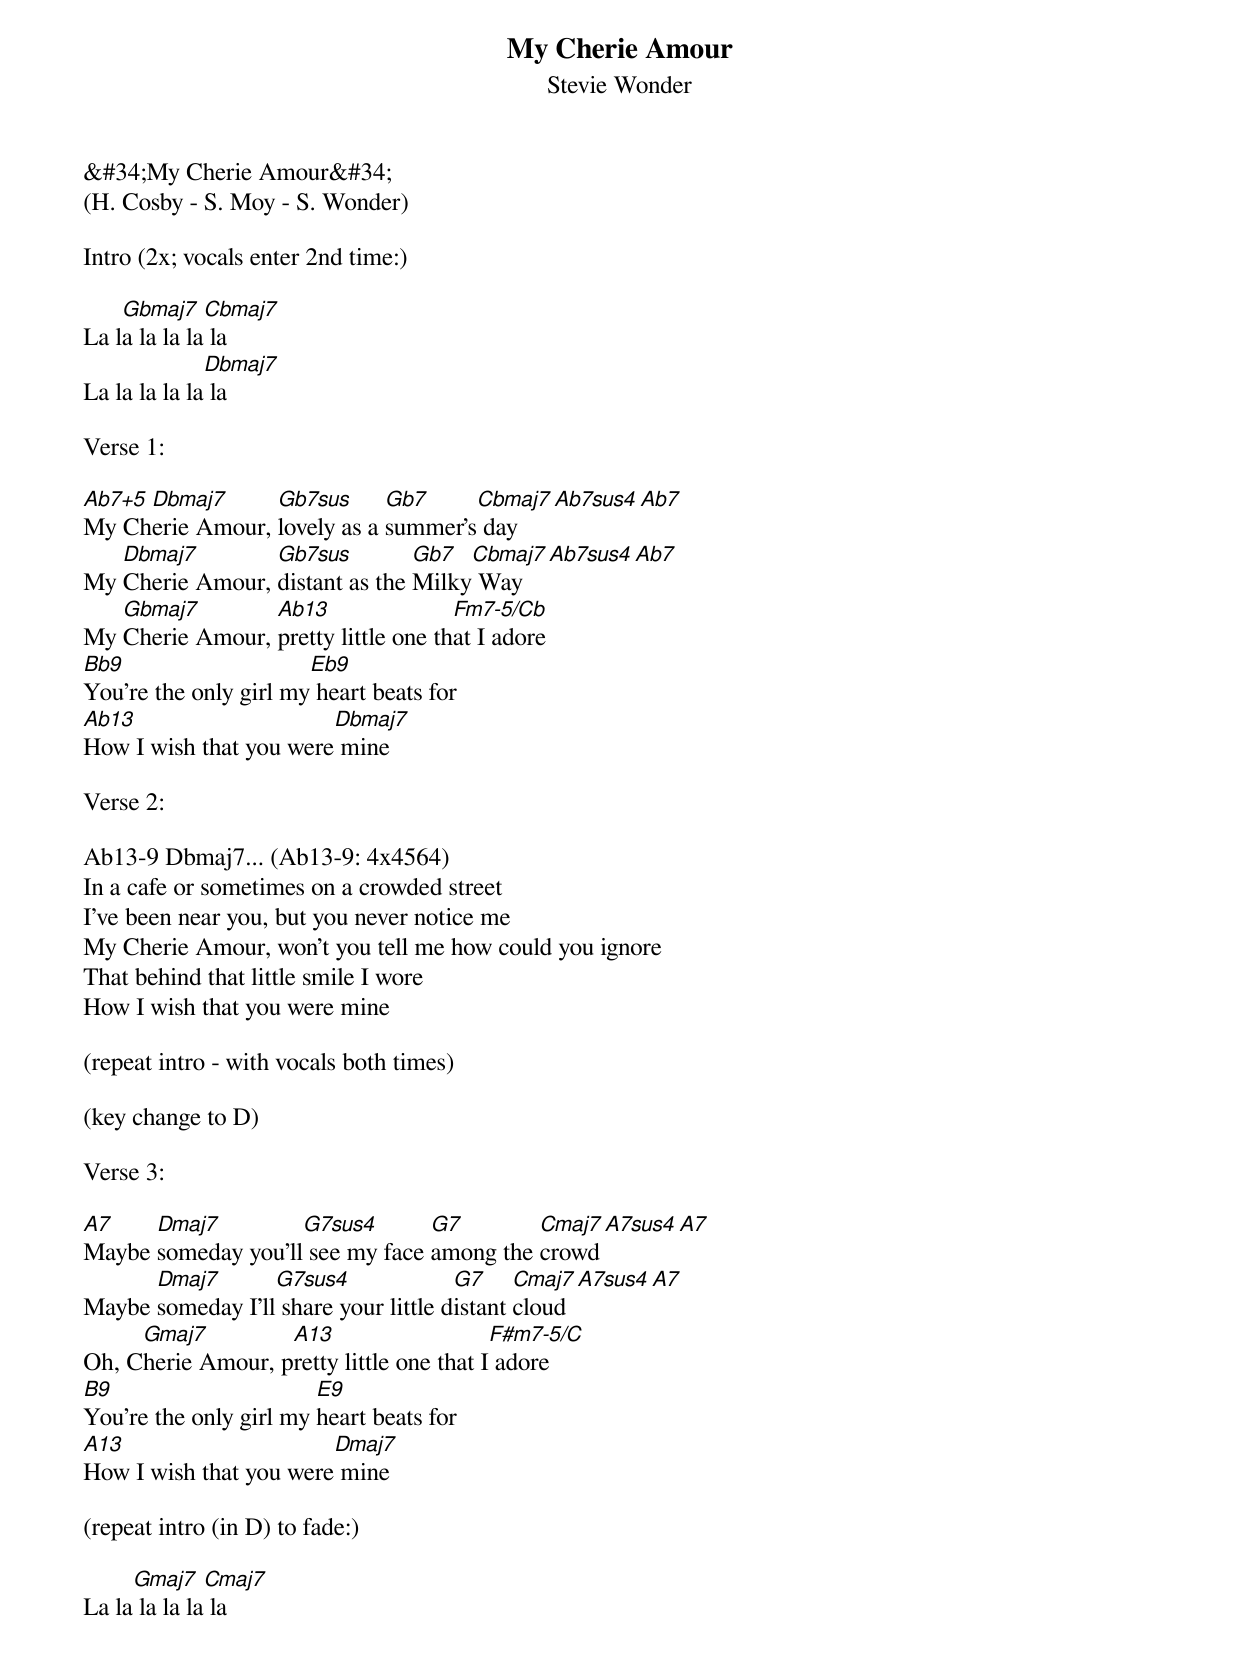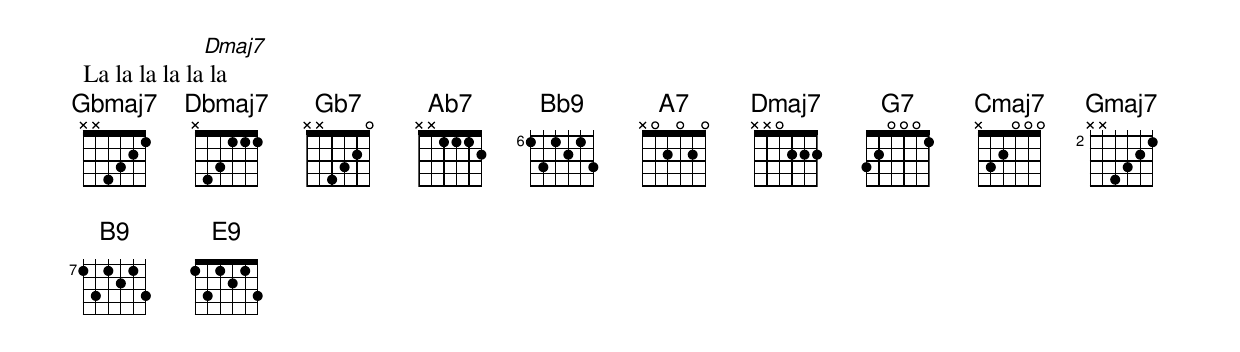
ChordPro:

{t:My Cherie Amour}
{st:Stevie Wonder}

&#34;My Cherie Amour&#34;
(H. Cosby - S. Moy - S. Wonder)

Intro (2x; vocals enter 2nd time:)

La l[Gbmaj7]a la la la[Cbmaj7] la
La la la la la[Dbmaj7] la

Verse 1:

[Ab7+5]My Ch[Dbmaj7]erie Amour, [Gb7sus]lovely as a [Gb7]summer's[Cbmaj7] day[Ab7sus4][Ab7]
My [Dbmaj7]Cherie Amour, [Gb7sus]distant as the [Gb7]Milky[Cbmaj7] Way[Ab7sus4][Ab7]
My [Gbmaj7]Cherie Amour, [Ab13]pretty little one th[Fm7-5/Cb]at I adore
[Bb9]You're the only girl my[Eb9] heart beats for
[Ab13]How I wish that you were[Dbmaj7] mine

Verse 2:

Ab13-9 Dbmaj7... (Ab13-9: 4x4564)
In a cafe or sometimes on a crowded street
I've been near you, but you never notice me
My Cherie Amour, won't you tell me how could you ignore
That behind that little smile I wore
How I wish that you were mine

(repeat intro - with vocals both times)

(key change to D)

Verse 3:

[A7]Maybe [Dmaj7]someday you'll[G7sus4] see my face [G7]among the [Cmaj7]crowd[A7sus4][A7]
Maybe [Dmaj7]someday I'll[G7sus4] share your little d[G7]istant [Cmaj7]cloud[A7sus4][A7]
Oh, C[Gmaj7]herie Amour, p[A13]retty little one that I[F#m7-5/C] adore
[B9]You're the only girl my [E9]heart beats for
[A13]How I wish that you were[Dmaj7] mine

(repeat intro (in D) to fade:)

La la[Gmaj7] la la la[Cmaj7] la
La la la la la[Dmaj7] la
